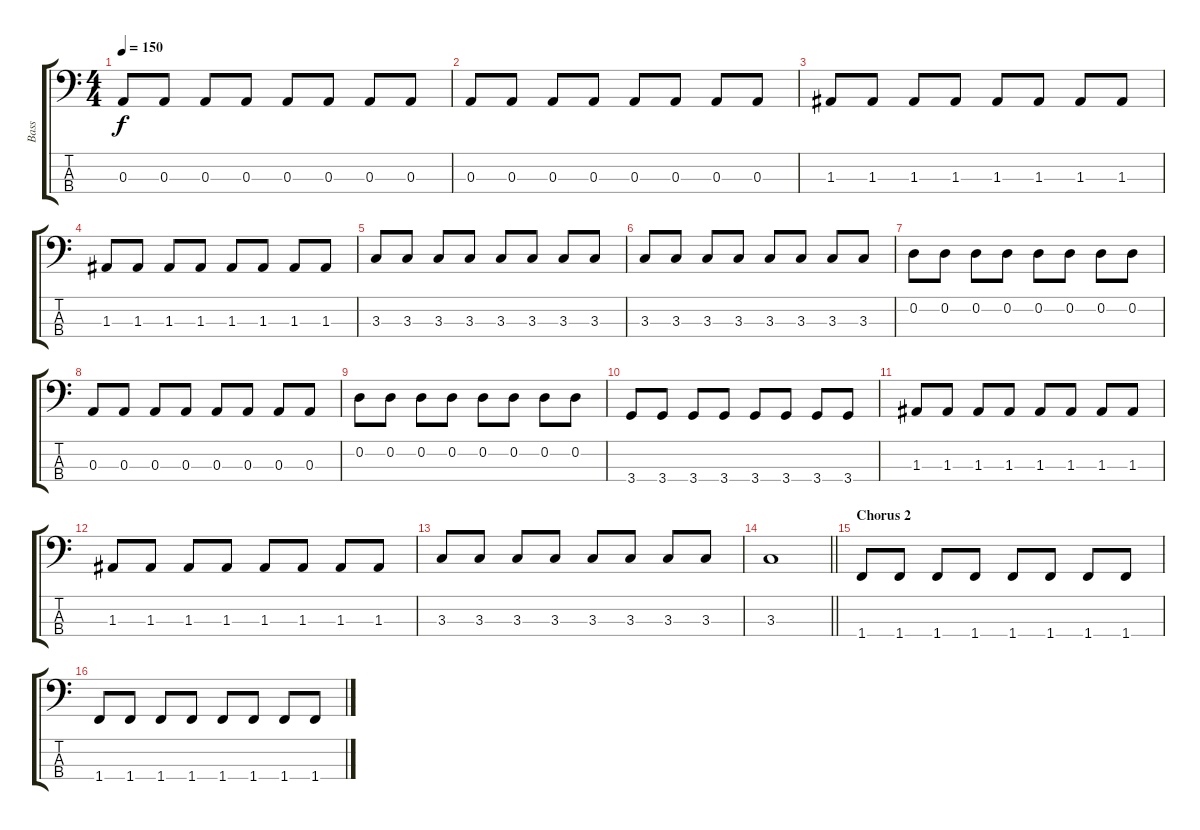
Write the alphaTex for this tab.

\track ("Bass" "Bass") {instrument electricbassfinger}
\staff {score tabs}
\tuning (G2 D2 A1 E1) {hide}
\ts (4 4)
\tempo 150
\clef f4
\ks c
0.3.8{dy f} 0.3.8 0.3.8 0.3.8 0.3.8 0.3.8 0.3.8 0.3.8 |
0.3.8 0.3.8 0.3.8 0.3.8 0.3.8 0.3.8 0.3.8 0.3.8 |
1.3.8 1.3.8 1.3.8 1.3.8 1.3.8 1.3.8 1.3.8 1.3.8 |
1.3.8 1.3.8 1.3.8 1.3.8 1.3.8 1.3.8 1.3.8 1.3.8 |
3.3.8 3.3.8 3.3.8 3.3.8 3.3.8 3.3.8 3.3.8 3.3.8 |
3.3.8 3.3.8 3.3.8 3.3.8 3.3.8 3.3.8 3.3.8 3.3.8 |
0.2.8 0.2.8 0.2.8 0.2.8 0.2.8 0.2.8 0.2.8 0.2.8 |
0.3.8 0.3.8 0.3.8 0.3.8 0.3.8 0.3.8 0.3.8 0.3.8 |
0.2.8 0.2.8 0.2.8 0.2.8 0.2.8 0.2.8 0.2.8 0.2.8 |
3.4.8 3.4.8 3.4.8 3.4.8 3.4.8 3.4.8 3.4.8 3.4.8 |
1.3.8 1.3.8 1.3.8 1.3.8 1.3.8 1.3.8 1.3.8 1.3.8 |
1.3.8 1.3.8 1.3.8 1.3.8 1.3.8 1.3.8 1.3.8 1.3.8 |
3.3.8 3.3.8 3.3.8 3.3.8 3.3.8 3.3.8 3.3.8 3.3.8 |
\barLineRight lightlight
3.3.1 |
\section ("" "Chorus 2")
1.4.8 1.4.8 1.4.8 1.4.8 1.4.8 1.4.8 1.4.8 1.4.8 |
1.4.8 1.4.8 1.4.8 1.4.8 1.4.8 1.4.8 1.4.8 1.4.8
